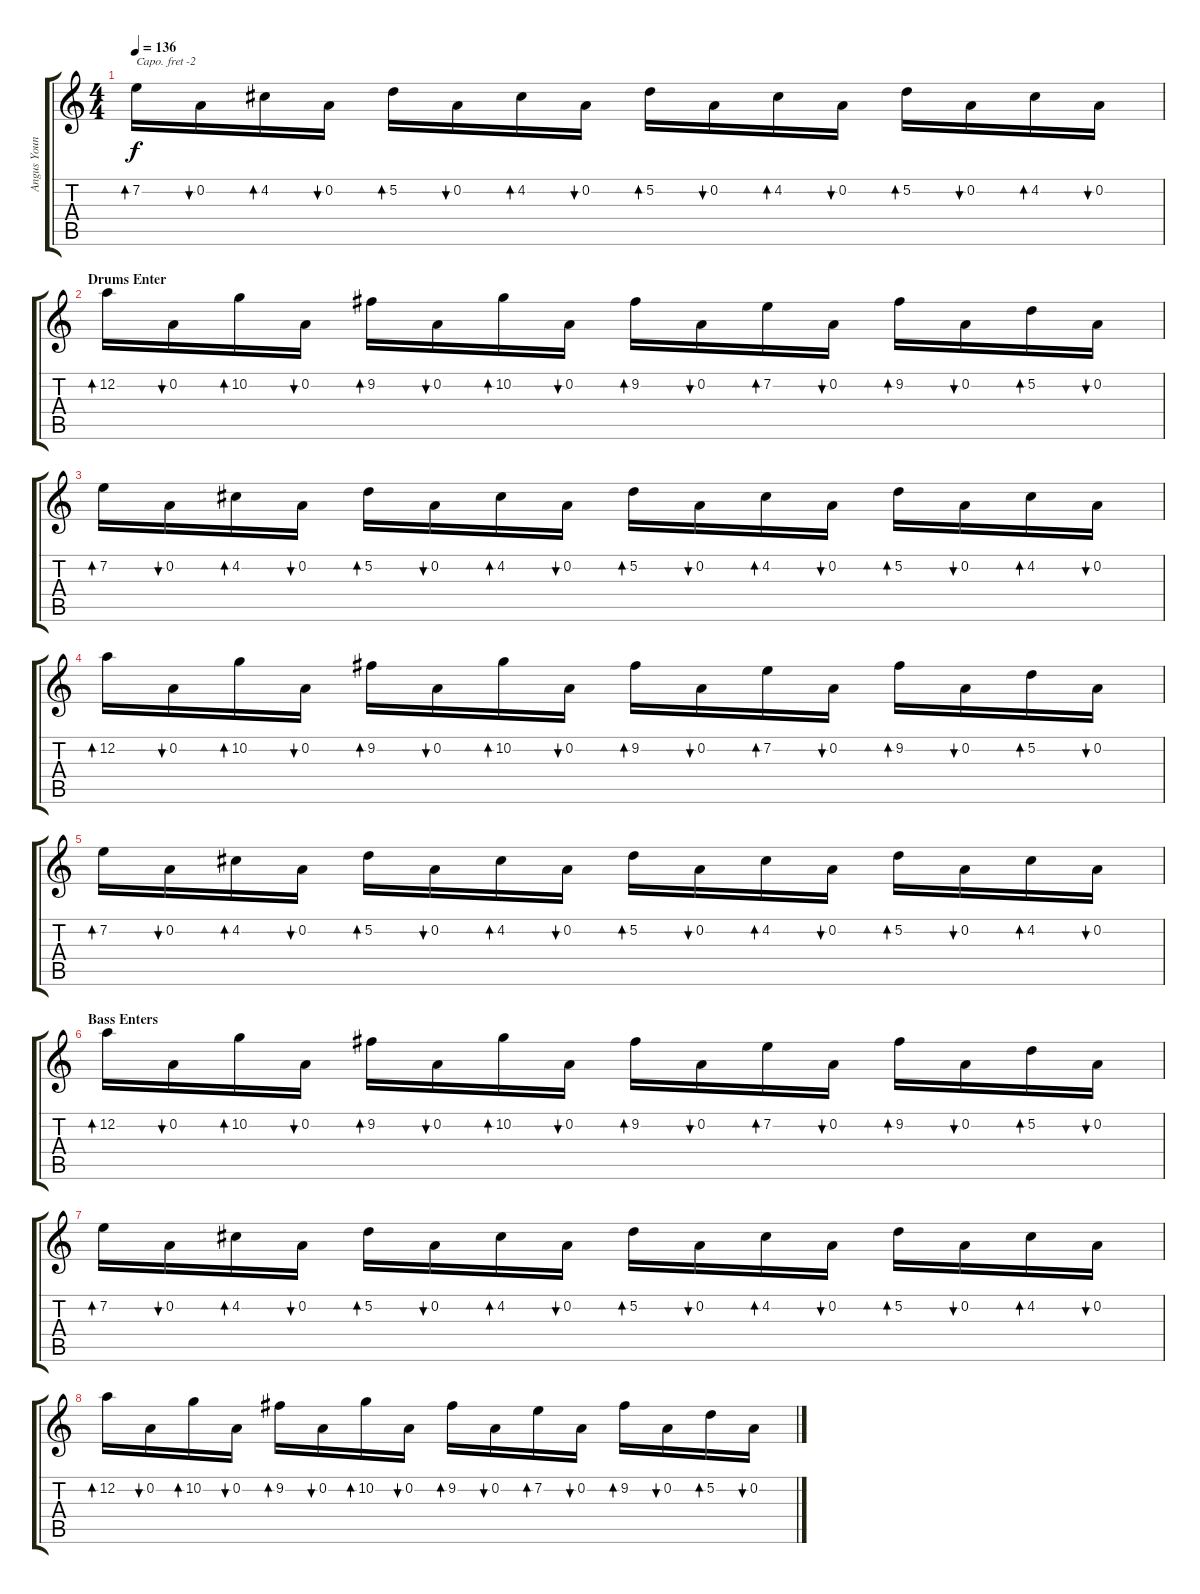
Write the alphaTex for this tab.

\track ("Angus Young - Lead Guitar" "Angus Youn") {instrument distortionguitar}
\staff {score tabs}
\capo -2
\tuning (E4 B3 G3 D3 A2 E2) {hide}
\ts (4 4)
\tempo 136
\clef g2
\ks c
7.2.16{bd 120 dy f} 0.2.16{bu 120} 4.2.16{bd 120} 0.2.16{bu 120} 5.2.16{bd 120} 0.2.16{bu 120} 4.2.16{bd 120} 0.2.16{bu 120} 5.2.16{bd 120} 0.2.16{bu 120} 4.2.16{bd 120} 0.2.16{bu 120} 5.2.16{bd 120} 0.2.16{bu 120} 4.2.16{bd 120} 0.2.16{bu 120} |
\section ("" "Drums Enter")
12.2.16{bd 120} 0.2.16{bu 120} 10.2.16{bd 120} 0.2.16{bu 120} 9.2.16{bd 120} 0.2.16{bu 120} 10.2.16{bd 120} 0.2.16{bu 120} 9.2.16{bd 120} 0.2.16{bu 120} 7.2.16{bd 120} 0.2.16{bu 120} 9.2.16{bd 120} 0.2.16{bu 120} 5.2.16{bd 120} 0.2.16{bu 120} |
7.2.16{bd 120} 0.2.16{bu 120} 4.2.16{bd 120} 0.2.16{bu 120} 5.2.16{bd 120} 0.2.16{bu 120} 4.2.16{bd 120} 0.2.16{bu 120} 5.2.16{bd 120} 0.2.16{bu 120} 4.2.16{bd 120} 0.2.16{bu 120} 5.2.16{bd 120} 0.2.16{bu 120} 4.2.16{bd 120} 0.2.16{bu 120} |
12.2.16{bd 120} 0.2.16{bu 120} 10.2.16{bd 120} 0.2.16{bu 120} 9.2.16{bd 120} 0.2.16{bu 120} 10.2.16{bd 120} 0.2.16{bu 120} 9.2.16{bd 120} 0.2.16{bu 120} 7.2.16{bd 120} 0.2.16{bu 120} 9.2.16{bd 120} 0.2.16{bu 120} 5.2.16{bd 120} 0.2.16{bu 120} |
7.2.16{bd 120} 0.2.16{bu 120} 4.2.16{bd 120} 0.2.16{bu 120} 5.2.16{bd 120} 0.2.16{bu 120} 4.2.16{bd 120} 0.2.16{bu 120} 5.2.16{bd 120} 0.2.16{bu 120} 4.2.16{bd 120} 0.2.16{bu 120} 5.2.16{bd 120} 0.2.16{bu 120} 4.2.16{bd 120} 0.2.16{bu 120} |
\section ("" "Bass Enters")
12.2.16{bd 120} 0.2.16{bu 120} 10.2.16{bd 120} 0.2.16{bu 120} 9.2.16{bd 120} 0.2.16{bu 120} 10.2.16{bd 120} 0.2.16{bu 120} 9.2.16{bd 120} 0.2.16{bu 120} 7.2.16{bd 120} 0.2.16{bu 120} 9.2.16{bd 120} 0.2.16{bu 120} 5.2.16{bd 120} 0.2.16{bu 120} |
7.2.16{bd 120} 0.2.16{bu 120} 4.2.16{bd 120} 0.2.16{bu 120} 5.2.16{bd 120} 0.2.16{bu 120} 4.2.16{bd 120} 0.2.16{bu 120} 5.2.16{bd 120} 0.2.16{bu 120} 4.2.16{bd 120} 0.2.16{bu 120} 5.2.16{bd 120} 0.2.16{bu 120} 4.2.16{bd 120} 0.2.16{bu 120} |
12.2.16{bd 120} 0.2.16{bu 120} 10.2.16{bd 120} 0.2.16{bu 120} 9.2.16{bd 120} 0.2.16{bu 120} 10.2.16{bd 120} 0.2.16{bu 120} 9.2.16{bd 120} 0.2.16{bu 120} 7.2.16{bd 120} 0.2.16{bu 120} 9.2.16{bd 120} 0.2.16{bu 120} 5.2.16{bd 120} 0.2.16{bu 120}
